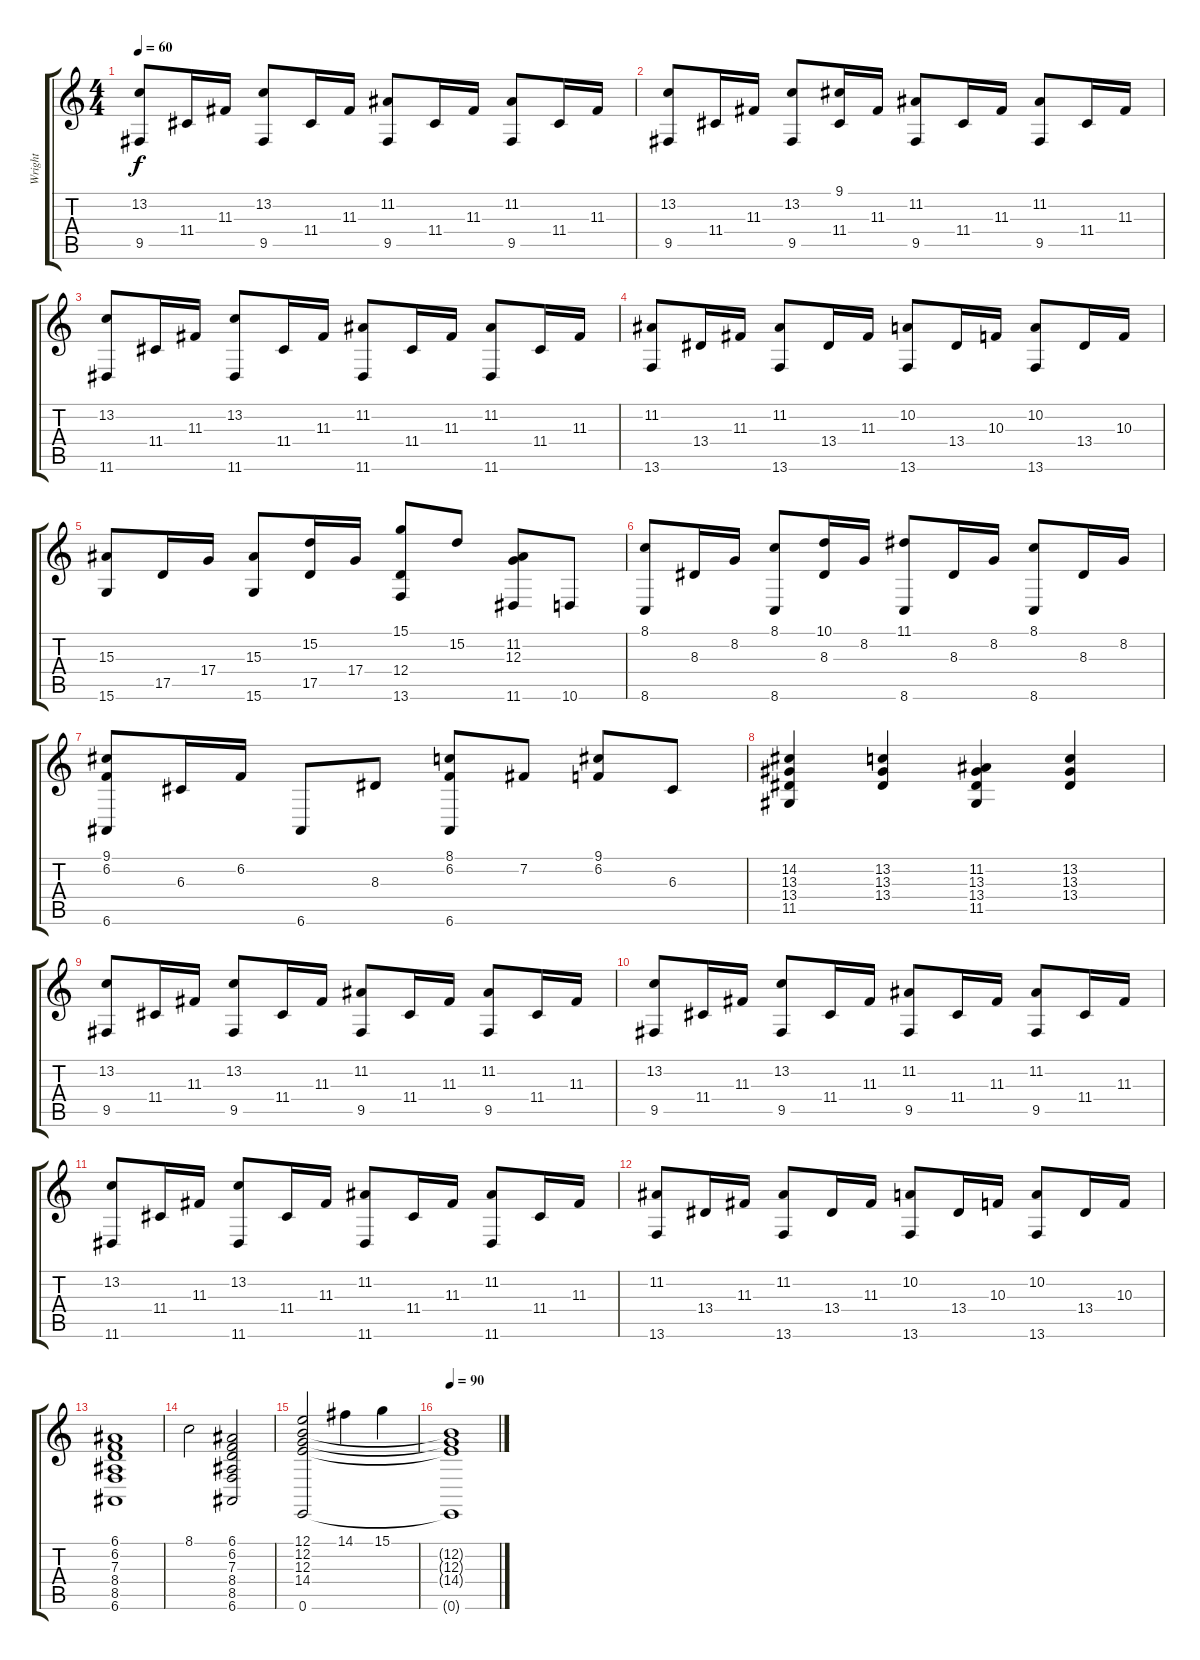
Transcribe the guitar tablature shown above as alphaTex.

\track ("Wright" "Wright") {instrument stringensemble2}
\staff {score tabs}
\tuning (E4 B3 G3 D3 A2 E2) {hide}
\ts (4 4)
\tempo 60
\clef g2
\ks c
(13.2 9.5).8{dy f instrument stringensemble2} 11.4.16 11.3.16 (13.2 9.5).8 11.4.16 11.3.16 (11.2 9.5).8 11.4.16 11.3.16 (11.2 9.5).8 11.4.16 11.3.16 |
(13.2 9.5).8 11.4.16 11.3.16 (13.2 9.5).8 (9.1 11.4).16 11.3.16 (11.2 9.5).8 11.4.16 11.3.16 (11.2 9.5).8 11.4.16 11.3.16 |
(13.2 11.6).8 11.4.16 11.3.16 (13.2 11.6).8 11.4.16 11.3.16 (11.2 11.6).8 11.4.16 11.3.16 (11.2 11.6).8 11.4.16 11.3.16 |
(11.2 13.6).8 13.4.16 11.3.16 (11.2 13.6).8 13.4.16 11.3.16 (10.2 13.6).8 13.4.16 10.3.16 (10.2 13.6).8 13.4.16 10.3.16 |
(15.3 15.6).8 17.5.16 17.4.16 (15.3 15.6).8 (15.2 17.5).16 17.4.16 (15.1 12.4 13.6).8 15.2.8 (11.2 12.3 11.6).8 10.6.8 |
(8.1 8.6).8 8.3.16 8.2.16 (8.1 8.6).8 (10.1 8.3).16 8.2.16 (11.1 8.6).8 8.3.16 8.2.16 (8.1 8.6).8 8.3.16 8.2.16 |
(9.1 6.2 6.6).8 6.3.16 6.2.16 6.6.8 8.3.8 (8.1 6.2 6.6).8 7.2.8 (9.1 6.2).8 6.3.8 |
(14.2 13.3 13.4 11.5).4{instrument drawbarorgan} (13.2 13.3 13.4).4 (11.2 13.3 13.4 11.5).4 (13.2 13.3 13.4).4 |
(13.2 9.5).8 11.4.16 11.3.16 (13.2 9.5).8 11.4.16 11.3.16 (11.2 9.5).8 11.4.16 11.3.16 (11.2 9.5).8 11.4.16 11.3.16 |
(13.2 9.5).8 11.4.16 11.3.16 (13.2 9.5).8 11.4.16 11.3.16 (11.2 9.5).8 11.4.16 11.3.16 (11.2 9.5).8 11.4.16 11.3.16 |
(13.2 11.6).8{instrument churchorgan} 11.4.16 11.3.16 (13.2 11.6).8 11.4.16 11.3.16 (11.2 11.6).8 11.4.16 11.3.16 (11.2 11.6).8 11.4.16 11.3.16 |
(11.2 13.6).8 13.4.16 11.3.16 (11.2 13.6).8 13.4.16 11.3.16 (10.2 13.6).8 13.4.16 10.3.16 (10.2 13.6).8 13.4.16 10.3.16 |
(6.1 6.2 7.3 8.4 8.5 6.6).1{instrument churchorgan} |
8.1.2 (6.1 6.2 7.3 8.4 8.5 6.6).2 |
(12.1 12.2 12.3 14.4 0.6).2 14.1.4 15.1.4 |
\tempo 90
(12.2{t} 12.3{t} 14.4{t} 0.6{t}).1
